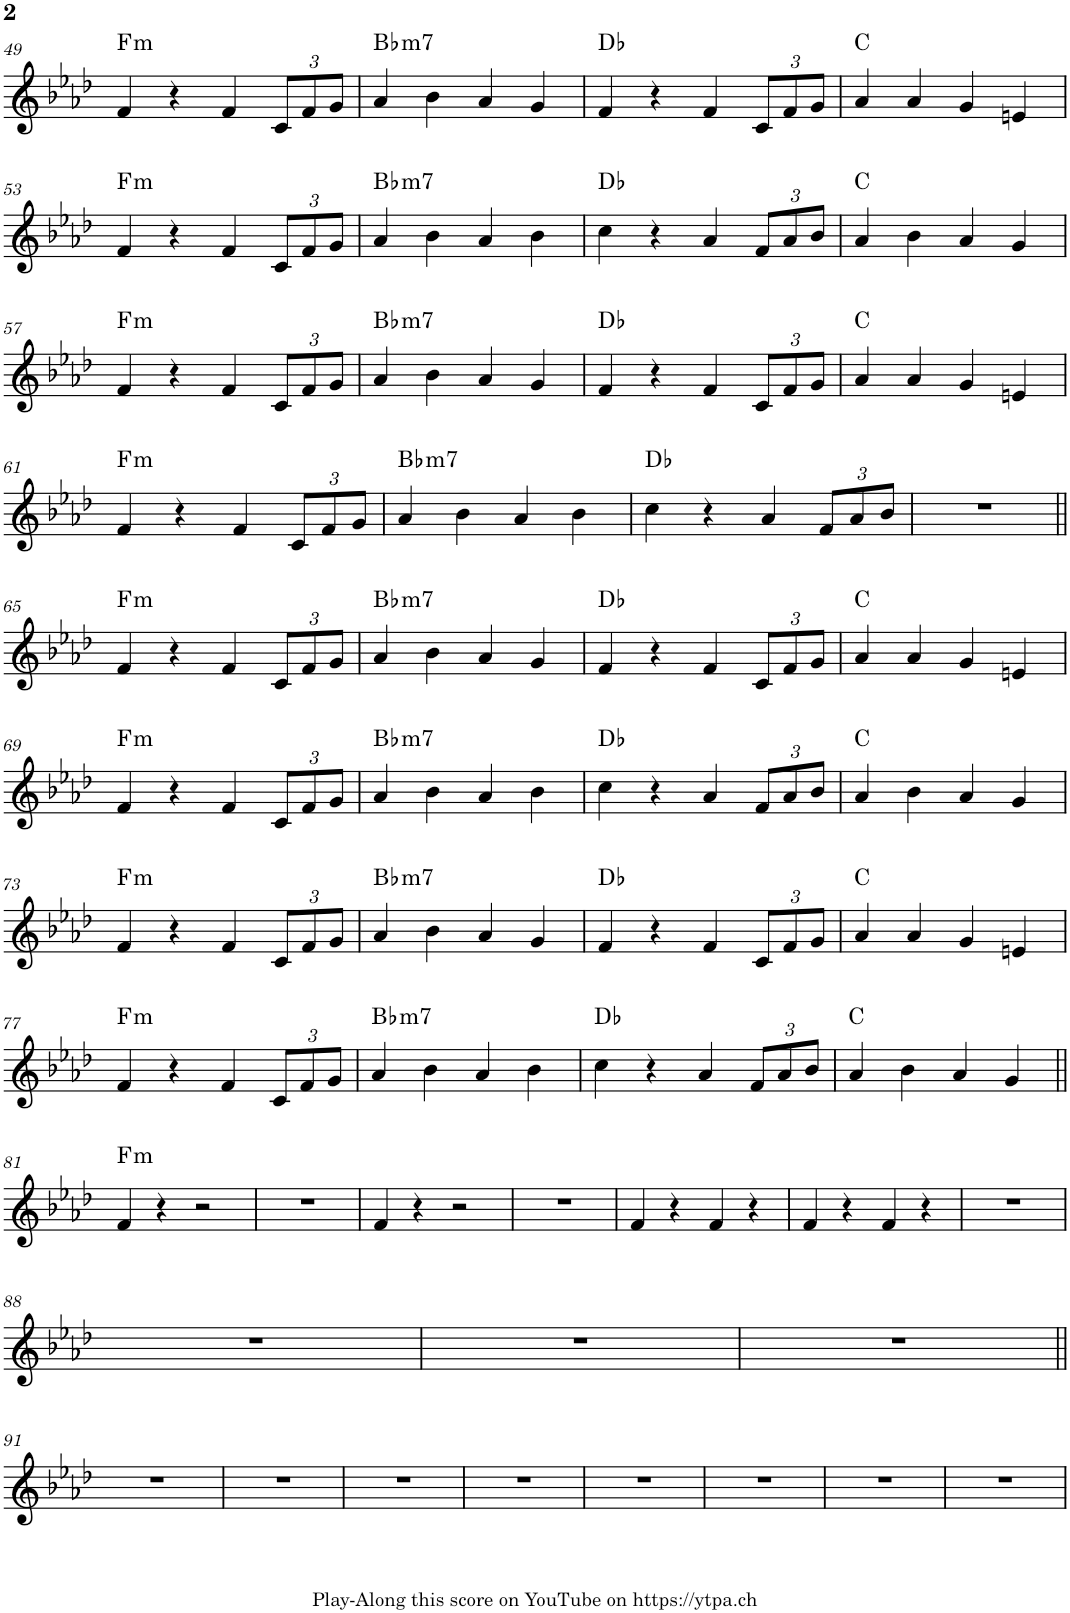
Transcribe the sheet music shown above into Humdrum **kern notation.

**kern	**harte
*part1	*part1
*staff1	*
*I"Piano	*
*I'Pno.	*
!!LO:PB:g=z
*clefG2	*
*k[b-e-a-d-]	*
*M4/4	*
=49	=49
!	!LO:H:kt=m
4f/	F:min
4r	.
4f/	.
*Xbrackettup	*
12c/L	.
12f/	.
12g/J	.
=50	=50
!	!LO:H:kt=m7
4a-/	Bb:min7
4b-\	.
4a-/	.
4g/	.
=51	=51
4f/	Db:maj
4r	.
4f/	.
12c/L	.
12f/	.
12g/J	.
=52	=52
4a-/	C:maj
4a-/	.
4g/	.
4en/	.
!!LO:LB:g=z
=53	=53
!	!LO:H:kt=m
4f/	F:min
4r	.
4f/	.
12c/L	.
12f/	.
12g/J	.
=54	=54
!	!LO:H:kt=m7
4a-/	Bb:min7
4b-\	.
4a-/	.
4b-\	.
=55	=55
4cc\	Db:maj
4r	.
4a-/	.
12f/L	.
12a-/	.
12b-/J	.
=56	=56
4a-/	C:maj
4b-\	.
4a-/	.
4g/	.
!!LO:LB:g=z
=57	=57
!	!LO:H:kt=m
4f/	F:min
4r	.
4f/	.
12c/L	.
12f/	.
12g/J	.
=58	=58
!	!LO:H:kt=m7
4a-/	Bb:min7
4b-\	.
4a-/	.
4g/	.
=59	=59
4f/	Db:maj
4r	.
4f/	.
12c/L	.
12f/	.
12g/J	.
=60	=60
4a-/	C:maj
4a-/	.
4g/	.
4en/	.
!!LO:LB:g=z
=61	=61
!	!LO:H:kt=m
4f/	F:min
4r	.
4f/	.
12c/L	.
12f/	.
12g/J	.
=62	=62
!	!LO:H:kt=m7
4a-/	Bb:min7
4b-\	.
4a-/	.
4b-\	.
=63	=63
4cc\	Db:maj
4r	.
4a-/	.
12f/L	.
12a-/	.
12b-/J	.
=64	=64
1r	.
!!LO:LB:g=z
=65||	=65||
!	!LO:H:kt=m
4f/	F:min
4r	.
4f/	.
12c/L	.
12f/	.
12g/J	.
=66	=66
!	!LO:H:kt=m7
4a-/	Bb:min7
4b-\	.
4a-/	.
4g/	.
=67	=67
4f/	Db:maj
4r	.
4f/	.
12c/L	.
12f/	.
12g/J	.
=68	=68
4a-/	C:maj
4a-/	.
4g/	.
4en/	.
!!LO:LB:g=z
=69	=69
!	!LO:H:kt=m
4f/	F:min
4r	.
4f/	.
12c/L	.
12f/	.
12g/J	.
=70	=70
!	!LO:H:kt=m7
4a-/	Bb:min7
4b-\	.
4a-/	.
4b-\	.
=71	=71
4cc\	Db:maj
4r	.
4a-/	.
12f/L	.
12a-/	.
12b-/J	.
=72	=72
4a-/	C:maj
4b-\	.
4a-/	.
4g/	.
!!LO:LB:g=z
=73	=73
!	!LO:H:kt=m
4f/	F:min
4r	.
4f/	.
12c/L	.
12f/	.
12g/J	.
=74	=74
!	!LO:H:kt=m7
4a-/	Bb:min7
4b-\	.
4a-/	.
4g/	.
=75	=75
4f/	Db:maj
4r	.
4f/	.
12c/L	.
12f/	.
12g/J	.
=76	=76
4a-/	C:maj
4a-/	.
4g/	.
4en/	.
!!LO:LB:g=z
=77	=77
!	!LO:H:kt=m
4f/	F:min
4r	.
4f/	.
12c/L	.
12f/	.
12g/J	.
=78	=78
!	!LO:H:kt=m7
4a-/	Bb:min7
4b-\	.
4a-/	.
4b-\	.
=79	=79
4cc\	Db:maj
4r	.
4a-/	.
12f/L	.
12a-/	.
12b-/J	.
=80	=80
4a-/	C:maj
4b-\	.
4a-/	.
4g/	.
!!LO:LB:g=z
=81||	=81||
!	!LO:H:kt=m
4f/	F:min
4r	.
2r	.
=82	=82
1r	.
=83	=83
4f/	.
4r	.
2r	.
=84	=84
1r	.
=85	=85
4f/	.
4r	.
4f/	.
4r	.
=86	=86
4f/	.
4r	.
4f/	.
4r	.
=87	=87
1r	.
!!LO:LB:g=z
=88	=88
1r	.
=89	=89
1r	.
=90	=90
1r	.
!!LO:LB:g=z
=91||	=91||
1r	.
=92	=92
1r	.
=93	=93
1r	.
=94	=94
1r	.
=95	=95
1r	.
=96	=96
1r	.
=97	=97
1r	.
=98	=98
1r	.
=	=
*-	*-
